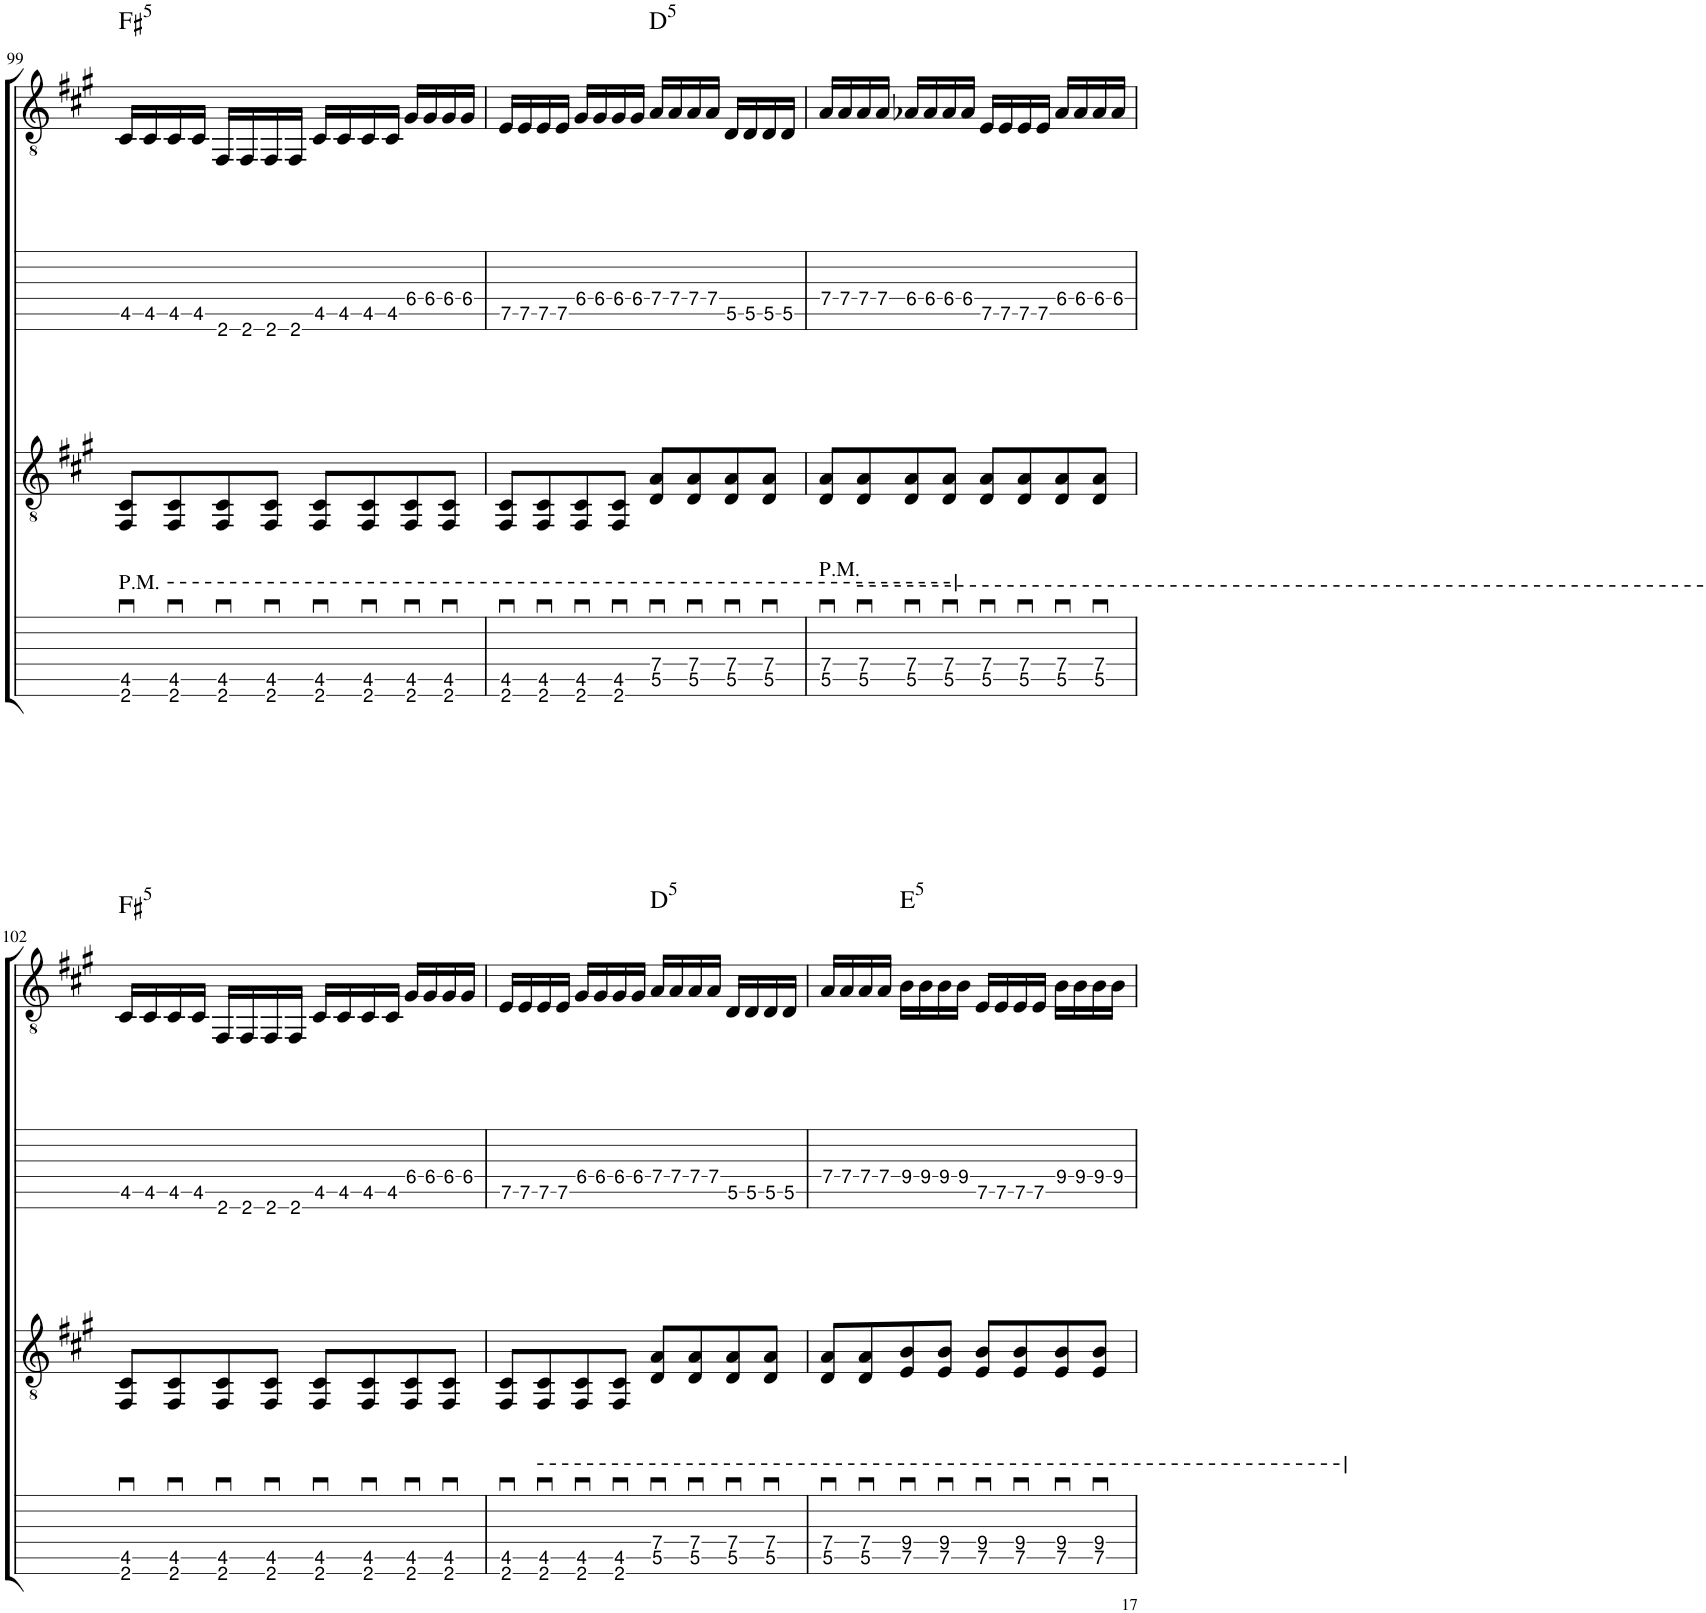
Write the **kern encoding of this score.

**kern	**kern	**kern	**kern
*part4	*part3	*part2	*part1
*staff4	*staff3	*staff2	*staff1
*I"Электрогитара	*I"Электрогитара	*I"Электрогитара	*I"Электрогитара
!!LO:PB:g=z
*	*clefGv2	*	*clefGv2
*k[f#c#g#]	*k[f#c#g#]	*k[f#c#g#]	*k[f#c#g#]
*M4/4	*M4/4	*M4/4	*M4/4
=99	=99	=99	=99
!	!	!	!LO:TX:a:t=F♯
!	!	!	!LO:TX:a:t=5
!LO:TX:a:t=P.M.	!	!	!
8FF#u\ 8C#u\L	8FF#/ 8C#/L	16C#LL	16C#/LL
.	.	16C#J	16C#/
8FF#u\ 8C#u\J	8FF#/ 8C#/	16C#L	16C#/
.	.	16C#JJ	16C#/JJ
8FF#u\ 8C#u\L	8FF#/ 8C#/	16FF#LL	16FF#/LL
.	.	16FF#J	16FF#/
8FF#u\ 8C#u\J	8FF#/ 8C#/J	16FF#L	16FF#/
.	.	16FF#JJ	16FF#/JJ
8FF#u\ 8C#u\L	8FF#/ 8C#/L	16C#LL	16C#/LL
.	.	16C#J	16C#/
8FF#u\ 8C#u\J	8FF#/ 8C#/	16C#L	16C#/
.	.	16C#JJ	16C#/JJ
8FF#u\ 8C#u\L	8FF#/ 8C#/	16G#LL	16G#/LL
.	.	16G#J	16G#/
8FF#u\ 8C#u\J	8FF#/ 8C#/J	16G#L	16G#/
.	.	16G#JJ	16G#/JJ
!LO:TX:a:t=|	!	!	!
=100	=100	=100	=100
8FF#u\ 8C#u\L	8FF#/ 8C#/L	16ELL	16E/LL
.	.	16EJ	16E/
8FF#u\ 8C#u\J	8FF#/ 8C#/	16EL	16E/
.	.	16EJJ	16E/JJ
8FF#u\ 8C#u\L	8FF#/ 8C#/	16G#LL	16G#/LL
.	.	16G#J	16G#/
8FF#u\ 8C#u\J	8FF#/ 8C#/J	16G#L	16G#/
.	.	16G#JJ	16G#/JJ
!	!	!	!LO:TX:a:t=D
!	!	!	!LO:TX:a:t=5
8Du\ 8Au\L	8D/ 8A/L	16ALL	16A/LL
.	.	16AJ	16A/
8Du\ 8Au\J	8D/ 8A/	16AL	16A/
.	.	16AJJ	16A/JJ
8Du\ 8Au\L	8D/ 8A/	16DLL	16D/LL
.	.	16DJ	16D/
8Du\ 8Au\J	8D/ 8A/J	16DL	16D/
.	.	16DJJ	16D/JJ
=101	=101	=101	=101
!LO:TX:a:t=P.M.	!	!	!
8Du\ 8Au\L	8D/ 8A/L	16ALL	16A/LL
.	.	16AJ	16A/
8Du\ 8Au\J	8D/ 8A/	16AL	16A/
.	.	16AJJ	16A/JJ
8Du\ 8Au\L	8D/ 8A/	16A-XLL	16A-X/LL
.	.	16A-J	16A-/
8Du\ 8Au\J	8D/ 8A/J	16A-L	16A-/
.	.	16A-JJ	16A-/JJ
8Du\ 8Au\L	8D/ 8A/L	16ELL	16E/LL
.	.	16EJ	16E/
8Du\ 8Au\J	8D/ 8A/	16EL	16E/
.	.	16EJJ	16E/JJ
8Du\ 8Au\L	8D/ 8A/	16A-LL	16A-/LL
.	.	16A-J	16A-/
8Du\ 8Au\J	8D/ 8A/J	16A-L	16A-/
.	.	16A-JJ	16A-/JJ
!!LO:LB:g=z
=102	=102	=102	=102
!	!	!	!LO:TX:a:t=F♯
!	!	!	!LO:TX:a:t=5
8FF#u\ 8C#u\L	8FF#/ 8C#/L	16C#LL	16C#/LL
.	.	16C#J	16C#/
8FF#u\ 8C#u\J	8FF#/ 8C#/	16C#L	16C#/
.	.	16C#JJ	16C#/JJ
8FF#u\ 8C#u\L	8FF#/ 8C#/	16FF#LL	16FF#/LL
.	.	16FF#J	16FF#/
8FF#u\ 8C#u\J	8FF#/ 8C#/J	16FF#L	16FF#/
.	.	16FF#JJ	16FF#/JJ
8FF#u\ 8C#u\L	8FF#/ 8C#/L	16C#LL	16C#/LL
.	.	16C#J	16C#/
8FF#u\ 8C#u\J	8FF#/ 8C#/	16C#L	16C#/
.	.	16C#JJ	16C#/JJ
8FF#u\ 8C#u\L	8FF#/ 8C#/	16G#LL	16G#/LL
.	.	16G#J	16G#/
8FF#u\ 8C#u\J	8FF#/ 8C#/J	16G#L	16G#/
.	.	16G#JJ	16G#/JJ
=103	=103	=103	=103
8FF#u\ 8C#u\L	8FF#/ 8C#/L	16ELL	16E/LL
.	.	16EJ	16E/
8FF#u\ 8C#u\J	8FF#/ 8C#/	16EL	16E/
.	.	16EJJ	16E/JJ
8FF#u\ 8C#u\L	8FF#/ 8C#/	16G#LL	16G#/LL
.	.	16G#J	16G#/
8FF#u\ 8C#u\J	8FF#/ 8C#/J	16G#L	16G#/
.	.	16G#JJ	16G#/JJ
!	!	!	!LO:TX:a:t=D
!	!	!	!LO:TX:a:t=5
8Du\ 8Au\L	8D/ 8A/L	16ALL	16A/LL
.	.	16AJ	16A/
8Du\ 8Au\J	8D/ 8A/	16AL	16A/
.	.	16AJJ	16A/JJ
8Du\ 8Au\L	8D/ 8A/	16DLL	16D/LL
.	.	16DJ	16D/
8Du\ 8Au\J	8D/ 8A/J	16DL	16D/
.	.	16DJJ	16D/JJ
!LO:TX:a:t=|	!	!	!
=104	=104	=104	=104
8Du\ 8Au\L	8D/ 8A/L	16ALL	16A/LL
.	.	16AJ	16A/
8Du\ 8Au\J	8D/ 8A/	16AL	16A/
.	.	16AJJ	16A/JJ
!	!	!	!LO:TX:a:t=E
!	!	!	!LO:TX:a:t=5
8Eu\ 8Bu\L	8E/ 8B/	16BLL	16B\LL
.	.	16BJ	16B\
8Eu\ 8Bu\J	8E/ 8B/J	16BL	16B\
.	.	16BJJ	16B\JJ
8Eu\ 8Bu\L	8E/ 8B/L	16ELL	16E/LL
.	.	16EJ	16E/
8Eu\ 8Bu\J	8E/ 8B/	16EL	16E/
.	.	16EJJ	16E/JJ
8Eu\ 8Bu\L	8E/ 8B/	16BLL	16B\LL
.	.	16BJ	16B\
8Eu\ 8Bu\J	8E/ 8B/J	16BL	16B\
.	.	16BJJ	16B\JJ
=	=	=	=
*-	*-	*-	*-
